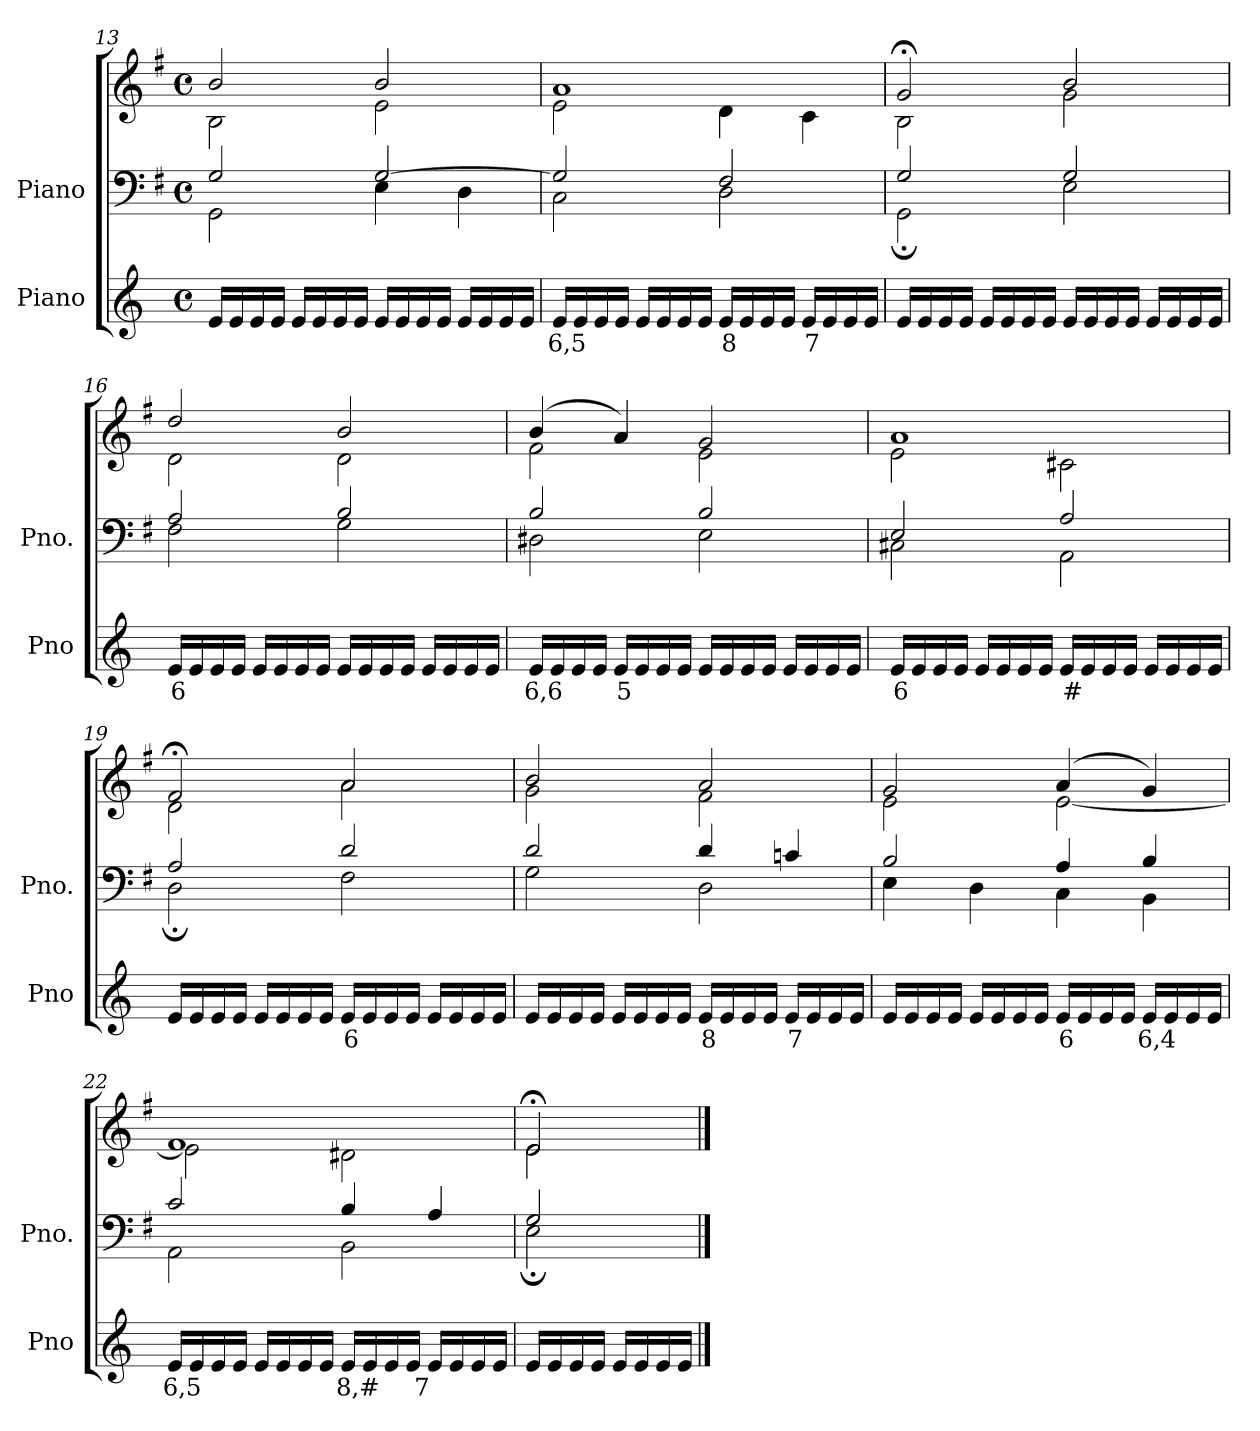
**kern	**text	**kern	**kern
*part2	*part2	*part1	*part1
*staff3	*staff3	*staff2	*staff1
*I"Piano	*	*I"Piano	*
*I'Pno	*	*I'Pno.	*
*clefG2	*	*clefF4	*clefG2
*k[]	*	*k[f#]	*k[f#]
*M4/4	*	*M4/4	*M4/4
*met(c)	*	*met(c)	*met(c)
=13	=13	=13	=13
*	*	*^	*^
16e/LL	.	2G/	2GG\	2b/	2B\
16e/	.	.	.	.	.
16e/	.	.	.	.	.
16e/JJ	.	.	.	.	.
16e/LL	.	.	.	.	.
16e/	.	.	.	.	.
16e/	.	.	.	.	.
16e/JJ	.	.	.	.	.
16e/LL	.	[2G/	4E\	2b/	2e\
16e/	.	.	.	.	.
16e/	.	.	.	.	.
16e/JJ	.	.	.	.	.
!	!LO:LY:b	!	!	!	!
16e/LL	_	.	4D\	.	.
16e/	.	.	.	.	.
16e/	.	.	.	.	.
16e/JJ	.	.	.	.	.
=14	=14	=14	=14	=14	=14
!	!LO:LY:b	!	!	!	!
16e/LL	6,5	2G/]	2C\	1a	2e\
16e/	.	.	.	.	.
16e/	.	.	.	.	.
16e/JJ	.	.	.	.	.
16e/LL	.	.	.	.	.
16e/	.	.	.	.	.
16e/	.	.	.	.	.
16e/JJ	.	.	.	.	.
!	!LO:LY:b	!	!	!	!
16e/LL	8	2F#/	2D\	.	4d\
16e/	.	.	.	.	.
16e/	.	.	.	.	.
16e/JJ	.	.	.	.	.
!	!LO:LY:b	!	!	!	!
16e/LL	7	.	.	.	4c\
16e/	.	.	.	.	.
16e/	.	.	.	.	.
16e/JJ	.	.	.	.	.
=15	=15	=15	=15	=15	=15
16e/LL	.	2G/	2GG;\	2g;</	2B\
16e/	.	.	.	.	.
16e/	.	.	.	.	.
16e/JJ	.	.	.	.	.
16e/LL	.	.	.	.	.
16e/	.	.	.	.	.
16e/	.	.	.	.	.
16e/JJ	.	.	.	.	.
16e/LL	.	2G/	2E\	2b/	2g\
16e/	.	.	.	.	.
16e/	.	.	.	.	.
16e/JJ	.	.	.	.	.
16e/LL	.	.	.	.	.
16e/	.	.	.	.	.
16e/	.	.	.	.	.
16e/JJ	.	.	.	.	.
=16	=16	=16	=16	=16	=16
!	!LO:LY:b	!	!	!	!
16e/LL	6	2A/	2F#\	2dd/	2d\
16e/	.	.	.	.	.
16e/	.	.	.	.	.
16e/JJ	.	.	.	.	.
16e/LL	.	.	.	.	.
16e/	.	.	.	.	.
16e/	.	.	.	.	.
16e/JJ	.	.	.	.	.
16e/LL	.	2B/	2G\	2b/	2d\
16e/	.	.	.	.	.
16e/	.	.	.	.	.
16e/JJ	.	.	.	.	.
16e/LL	.	.	.	.	.
16e/	.	.	.	.	.
16e/	.	.	.	.	.
16e/JJ	.	.	.	.	.
=17	=17	=17	=17	=17	=17
!	!LO:LY:b	!	!	!	!
16e/LL	6,6	2B/	2D#X\	(>4b/	2f#\
16e/	.	.	.	.	.
16e/	.	.	.	.	.
16e/JJ	.	.	.	.	.
!	!LO:LY:b	!	!	!	!
16e/LL	5	.	.	4a/)	.
16e/	.	.	.	.	.
16e/	.	.	.	.	.
16e/JJ	.	.	.	.	.
16e/LL	.	2B/	2E\	2g/	2e\
16e/	.	.	.	.	.
16e/	.	.	.	.	.
16e/JJ	.	.	.	.	.
16e/LL	.	.	.	.	.
16e/	.	.	.	.	.
16e/	.	.	.	.	.
16e/JJ	.	.	.	.	.
=18	=18	=18	=18	=18	=18
!	!LO:LY:b	!	!	!	!
16e/LL	6	2E/	2C#X\	1a	2e\
16e/	.	.	.	.	.
16e/	.	.	.	.	.
16e/JJ	.	.	.	.	.
16e/LL	.	.	.	.	.
16e/	.	.	.	.	.
16e/	.	.	.	.	.
16e/JJ	.	.	.	.	.
!	!LO:LY:b	!	!	!	!
16e/LL	#	2A/	2AA\	.	2c#X\
16e/	.	.	.	.	.
16e/	.	.	.	.	.
16e/JJ	.	.	.	.	.
16e/LL	.	.	.	.	.
16e/	.	.	.	.	.
16e/	.	.	.	.	.
16e/JJ	.	.	.	.	.
=19	=19	=19	=19	=19	=19
16e/LL	.	2A/	2D;\	2f#;</	2d\
16e/	.	.	.	.	.
16e/	.	.	.	.	.
16e/JJ	.	.	.	.	.
16e/LL	.	.	.	.	.
16e/	.	.	.	.	.
16e/	.	.	.	.	.
16e/JJ	.	.	.	.	.
!	!LO:LY:b	!	!	!	!
16e/LL	6	2d/	2F#\	2a/	2a\
16e/	.	.	.	.	.
16e/	.	.	.	.	.
16e/JJ	.	.	.	.	.
16e/LL	.	.	.	.	.
16e/	.	.	.	.	.
16e/	.	.	.	.	.
16e/JJ	.	.	.	.	.
=20	=20	=20	=20	=20	=20
16e/LL	.	2d/	2G\	2b/	2g\
16e/	.	.	.	.	.
16e/	.	.	.	.	.
16e/JJ	.	.	.	.	.
16e/LL	.	.	.	.	.
16e/	.	.	.	.	.
16e/	.	.	.	.	.
16e/JJ	.	.	.	.	.
!	!LO:LY:b	!	!	!	!
16e/LL	8	4d/	2D\	2a/	2f#\
16e/	.	.	.	.	.
16e/	.	.	.	.	.
16e/JJ	.	.	.	.	.
!	!LO:LY:b	!	!	!	!
16e/LL	7	4cn/	.	.	.
16e/	.	.	.	.	.
16e/	.	.	.	.	.
16e/JJ	.	.	.	.	.
=21	=21	=21	=21	=21	=21
16e/LL	.	2B/	4E\	2g/	2e\
16e/	.	.	.	.	.
16e/	.	.	.	.	.
16e/JJ	.	.	.	.	.
!	!LO:LY:b	!	!	!	!
16e/LL	_	.	4D\	.	.
16e/	.	.	.	.	.
16e/	.	.	.	.	.
16e/JJ	.	.	.	.	.
!	!LO:LY:b	!	!	!	!
16e/LL	6	4A/	4C\	(>4a/	[2e\
16e/	.	.	.	.	.
16e/	.	.	.	.	.
16e/JJ	.	.	.	.	.
!	!LO:LY:b	!	!	!	!
16e/LL	6,4	4B/	4BB\	4g/)	.
16e/	.	.	.	.	.
16e/	.	.	.	.	.
16e/JJ	.	.	.	.	.
=22	=22	=22	=22	=22	=22
!	!LO:LY:b	!	!	!	!
16e/LL	6,5	2c/	2AA\	1f#	2e\]
16e/	.	.	.	.	.
16e/	.	.	.	.	.
16e/JJ	.	.	.	.	.
16e/LL	.	.	.	.	.
16e/	.	.	.	.	.
16e/	.	.	.	.	.
16e/JJ	.	.	.	.	.
!	!LO:LY:b	!	!	!	!
16e/LL	8,#	4B/	2BB\	.	2d#X\
16e/	.	.	.	.	.
16e/	.	.	.	.	.
16e/JJ	.	.	.	.	.
!	!LO:LY:b	!	!	!	!
16e/LL	7	4A/	.	.	.
16e/	.	.	.	.	.
16e/	.	.	.	.	.
16e/JJ	.	.	.	.	.
=23	=23	=23	=23	=23	=23
16e/LL	.	2G/	2E;\	2e;</	2e\
16e/	.	.	.	.	.
16e/	.	.	.	.	.
16e/JJ	.	.	.	.	.
16e/LL	.	.	.	.	.
16e/	.	.	.	.	.
16e/	.	.	.	.	.
16e/JJ	.	.	.	.	.
*	*	*v	*v	*	*
*	*	*	*v	*v
==	==	==	==
*-	*-	*-	*-
